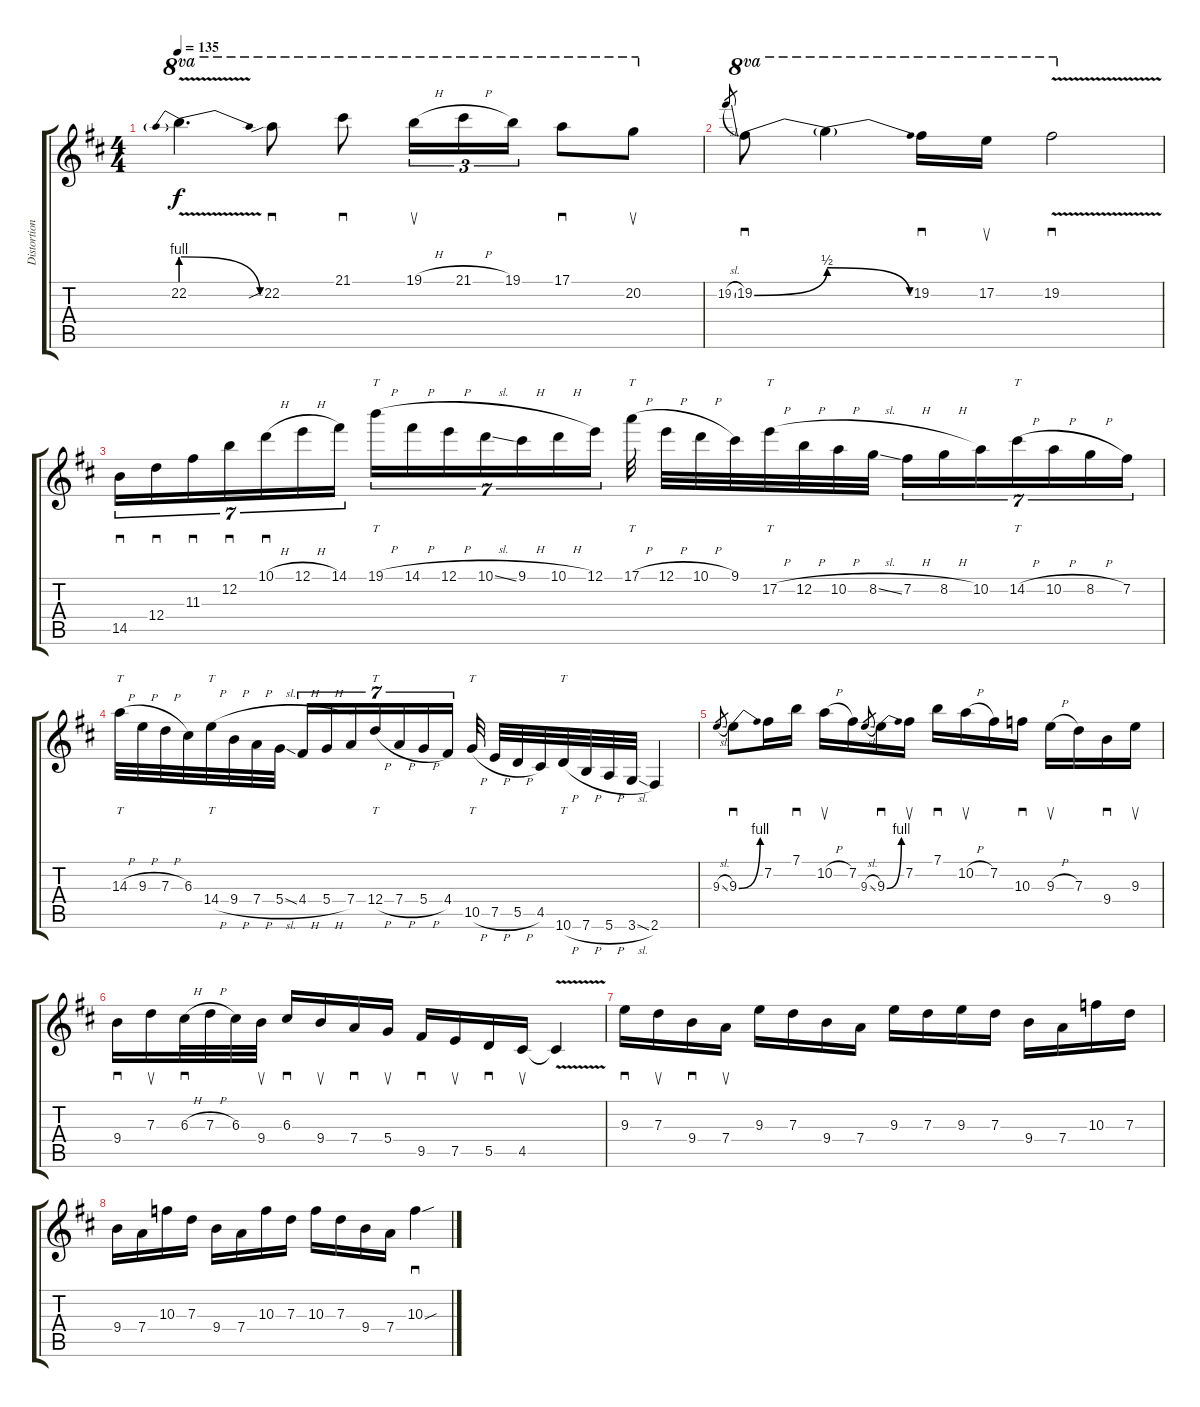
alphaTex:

\track ("Distortion Guitar" "Distortion") {instrument overdrivenguitar}
\staff {score tabs}
\tuning (E4 B3 G3 D3 A2 E2) {hide}
\ts (4 4)
\tempo 135
\clef g2
\ks bminor
22.2{be (prebendrelease 0 4 60 0) v t}.4{d ot 8va dy f} 22.2{sib}.8{sd ot 8va} 21.1.8{sd ot 8va} 19.1{h}.16{su tu (3 2) ot 8va} 21.1{h}.16{tu (3 2) ot 8va} 19.1.16{tu (3 2) ot 8va} 17.1.8{sd ot 8va} 20.2.8{su ot 8va} |
19.2{sl}.8{gr} 19.2{be (bend 0 0 60 2)}.8{sd ot 8va} 19.2{be (release 0 2 60 0) t}.4{ot 8va} 19.2.16{sd ot 8va} 17.2.16{su ot 8va} 19.2{v}.2{sd ot 8va} |
14.5.16{sd tu (7 4)} 12.4.16{sd tu (7 4)} 11.3.16{sd tu (7 4)} 12.2.16{sd tu (7 4)} 10.1{h}.16{sd tu (7 4)} 12.1{h}.16{tu (7 4)} 14.1.16{tu (7 4)} 19.1{h}.16{tt tu (7 4)} 14.1{h}.16{tu (7 4)} 12.1{h}.16{tu (7 4)} 10.1{sl}.16{tu (7 4)} 9.1{h}.16{tu (7 4)} 10.1{h}.16{tu (7 4)} 12.1.16{tu (7 4)} 17.1{h}.32{tt} 12.1{h}.32 10.1{h}.32 9.1.32 17.2{h}.32{tt} 12.2{h}.32 10.2{h}.32 8.2{sl}.32 7.2{h}.16{tu (7 4)} 8.2{h}.16{tu (7 4)} 10.2.16{tu (7 4)} 14.2{h}.16{tt tu (7 4)} 10.2{h}.16{tu (7 4)} 8.2{h}.16{tu (7 4)} 7.2.16{tu (7 4)} |
14.3{h}.32{tt} 9.3{h}.32 7.3{h}.32 6.3.32 14.4{h}.32{tt} 9.4{h}.32 7.4{h}.32 5.4{sl}.32 4.4{h}.16{tu (7 4)} 5.4{h}.16{tu (7 4)} 7.4.16{tu (7 4)} 12.4{h}.16{tt tu (7 4)} 7.4{h}.16{tu (7 4)} 5.4{h}.16{tu (7 4)} 4.4.16{tu (7 4)} 10.5{h}.32{tt} 7.5{h}.32 5.5{h}.32 4.5.32 10.6{h}.32{tt} 7.6{h}.32 5.6{h}.32 3.6{sl}.32 2.6.4 |
9.3{sl}.8{gr} 9.3{be (bend 0 0 60 4)}.8{sd} 7.2.16 7.1.16{sd} 10.2{h}.16{su} 7.2.16 9.3{sl}.8{gr} 9.3{be (bend 0 0 60 4)}.16{sd} 7.2.16{su} 7.1.16{sd} 10.2{h}.16{su} 7.2.16 10.3.16{sd} 9.3{h}.16{su} 7.3.16 9.4.16{sd} 9.3.16{su} |
9.4.16{sd} 7.3.16{su} 6.3{h}.32{sd} 7.3{h}.32 6.3.32 9.4.32{su} 6.3.16{sd} 9.4.16{su} 7.4.16{sd} 5.4.16{su} 9.5.16{sd} 7.5.16{su} 5.5.16{sd} 4.5.16{su} 4.5{v t}.4 |
9.3.16{sd} 7.3.16{su} 9.4.16{sd} 7.4.16{su} 9.3.16 7.3.16 9.4.16 7.4.16 9.3.16 7.3.16 9.3.16 7.3.16 9.4.16 7.4.16 10.3.16 7.3.16 |
9.4.16 7.4.16 10.3.16 7.3.16 9.4.16 7.4.16 10.3.16 7.3.16 10.3.16 7.3.16 9.4.16 7.4.16 10.3{sou}.4{sd}
